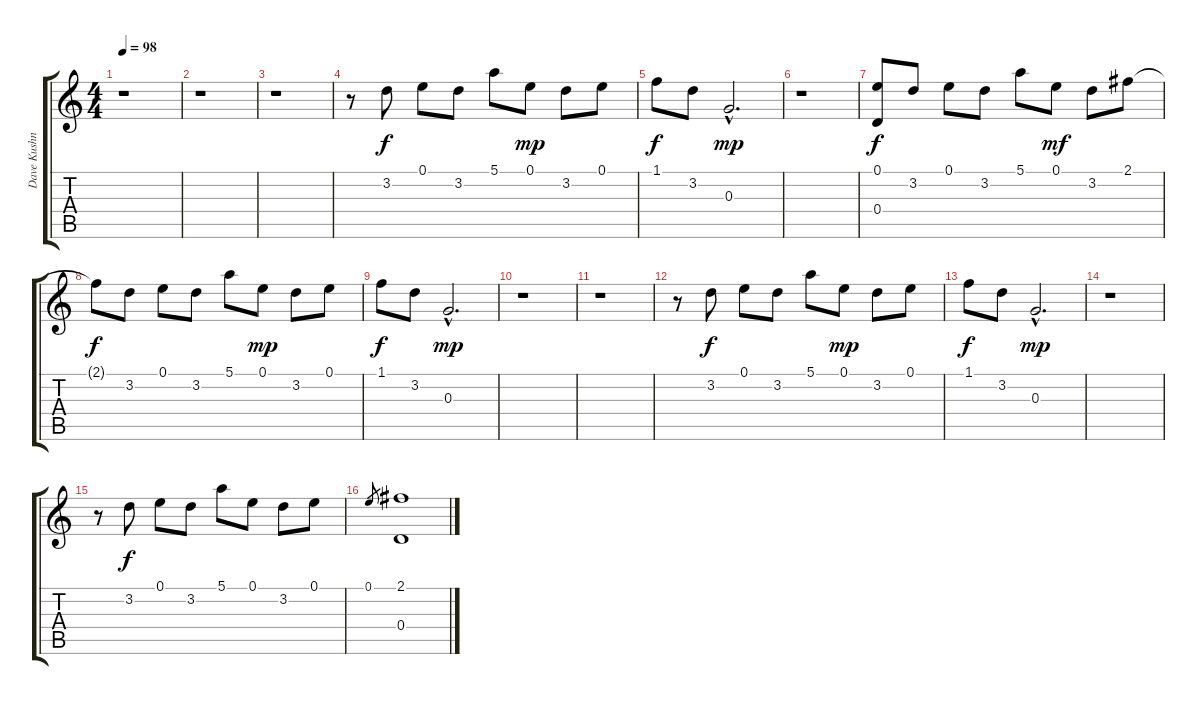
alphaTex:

\track ("Dave Kushner" "Dave Kushn") {instrument electricguitarjazz}
\staff {score tabs}
\tuning (E4 B3 G3 D3 A2 E2) {hide}
\ts (4 4)
\tempo 98
\clef g2
\ks c
r.1{dy f} |
r.1 |
r.1 |
r.8 3.2.8 0.1.8 3.2.8 5.1.8 0.1.8{dy mp} 3.2.8 0.1.8 |
1.1.8{dy f} 3.2.8 0.3{hac}.2{d dy mp} |
r.1 |
(0.1 0.4).8{dy f} 3.2.8 0.1.8 3.2.8 5.1.8 0.1.8{dy mf} 3.2.8 2.1.8 |
2.1{t}.8{dy f} 3.2.8 0.1.8 3.2.8 5.1.8 0.1.8{dy mp} 3.2.8 0.1.8 |
1.1.8{dy f} 3.2.8 0.3{hac}.2{d dy mp} |
r.1 |
r.1 |
r.8 3.2.8{dy f} 0.1.8 3.2.8 5.1.8 0.1.8{dy mp} 3.2.8 0.1.8 |
1.1.8{dy f} 3.2.8 0.3{hac}.2{d dy mp} |
r.1 |
r.8 3.2.8{dy f} 0.1.8 3.2.8 5.1.8 0.1.8 3.2.8 0.1.8 |
0.1.8{gr} (2.1 0.4).1
